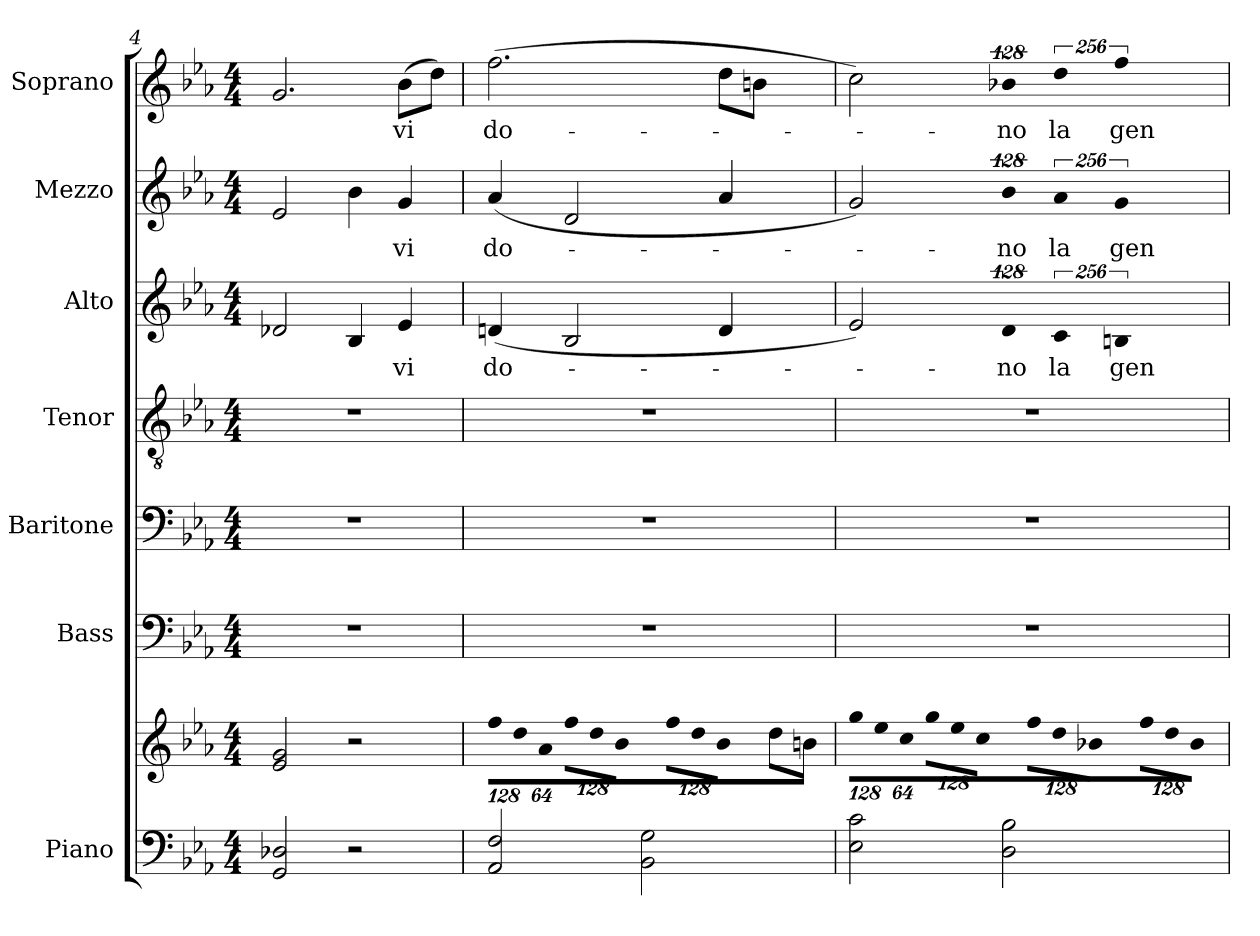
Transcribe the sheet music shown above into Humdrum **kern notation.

**kern	**kern	**kern	**kern	**kern	**kern	**text	**kern	**text	**kern	**text
*part7	*part7	*part6	*part5	*part4	*part3	*part3	*part2	*part2	*part1	*part1
*staff8	*staff7	*staff6	*staff5	*staff4	*staff3	*staff3	*staff2	*staff2	*staff1	*staff1
*I"Piano	*	*I"Bass	*I"Baritone	*I"Tenor	*I"Alto	*	*I"Mezzo	*	*I"Soprano	*
*I'Pno.	*	*I'B.	*I'Bar.	*I'T.	*I'A.	*	*I'M.	*	*I'S.	*
*clefF4	*clefG2	*clefF4	*clefF4	*clefGv2	*clefG2	*	*clefG2	*	*clefG2	*
*	*	*	*	*ITrd7c12	*	*	*	*	*	*
*k[b-e-a-]	*k[b-e-a-]	*k[b-e-a-]	*k[b-e-a-]	*k[b-e-a-]	*k[b-e-a-]	*	*k[b-e-a-]	*	*k[b-e-a-]	*
*E-:	*E-:	*E-:	*E-:	*E-:	*E-:	*	*E-:	*	*E-:	*
*M4/4	*M4/4	*M4/4	*M4/4	*M4/4	*M4/4	*	*M4/4	*	*M4/4	*
=4	=4	=4	=4	=4	=4	=4	=4	=4	=4	=4
2GGi/ 2D-Xi	2e-i/ 2gi	1r	1r	1r	2d-Xi/	.	2e-i/	.	2.gi/	.
2r	2r	.	.	.	4B-i/	.	4b-i\	.	.	.
!	!	!	!	!	!	!LO:LY:b:color=#000000	!	!	!	!
!	!	!	!	!	!	!	!	!LO:LY:b:color=#000000	!	!
!	!	!	!	!	!	!	!	!	!	!LO:LY:b:color=#000000
.	.	.	.	.	4e-i/	vi	4gi/	vi	(8b-i\L	vi
.	.	.	.	.	.	.	.	.	8ddi\J)	.
!!LO:LB:g=z
=5	=5	=5	=5	=5	=5	=5	=5	=5	=5	=5
*	*Xbrackettup	*	*	*	*	*	*	*	*	*
!	!LO:N:vis=8	!	!	!	!	!	!	!	!	!
!	!	!	!	!	!	!LO:LY:b:color=#000000	!	!	!	!
!	!	!	!	!	!	!	!	!LO:LY:b:color=#000000	!	!
!	!	!	!	!	!	!	!	!	!	!LO:LY:b:color=#000000
2AA-i/ 2Fi	1024%85ffi\L	1r	1r	1r	(4dni/	do-	(4a-i/	do-	(2.ffi\	do-
!	!LO:N:vis=8	!	!	!	!	!	!	!	!	!
.	1024%85ddi\	.	.	.	.	.	.	.	.	.
!	!LO:N:vis=8	!	!	!	!	!	!	!	!	!
.	512%43a-i\J	.	.	.	.	.	.	.	.	.
!	!LO:N:vis=8	!	!	!	!	!	!	!	!	!
.	1024%85ffi\L	.	.	.	2B-i/	.	2di/	.	.	.
!	!LO:N:vis=8	!	!	!	!	!	!	!	!	!
.	1024%85ddi\	.	.	.	.	.	.	.	.	.
!	!LO:N:vis=8	!	!	!	!	!	!	!	!	!
.	512%43b-i\J	.	.	.	.	.	.	.	.	.
!	!LO:N:vis=8	!	!	!	!	!	!	!	!	!
2BB-i\ 2Gi	1024%85ffi\L	.	.	.	.	.	.	.	.	.
!	!LO:N:vis=8	!	!	!	!	!	!	!	!	!
.	1024%85ddi\	.	.	.	.	.	.	.	.	.
!	!LO:N:vis=8	!	!	!	!	!	!	!	!	!
.	512%43b-i\J	.	.	.	.	.	.	.	.	.
.	8ddi\L	.	.	.	4di/	.	4a-i/	.	8ddi\L	.
.	8bni\J	.	.	.	.	.	.	.	8bni\J	.
=6	=6	=6	=6	=6	=6	=6	=6	=6	=6	=6
!	!LO:N:vis=8	!	!	!	!	!	!	!	!	!
2E-i\ 2ci	1024%85ggi\L	1r	1r	1r	2e-i/)	.	2gi/)	.	2cci\)	.
!	!LO:N:vis=8	!	!	!	!	!	!	!	!	!
.	1024%85ee-i\	.	.	.	.	.	.	.	.	.
!	!LO:N:vis=8	!	!	!	!	!	!	!	!	!
.	512%43cci\J	.	.	.	.	.	.	.	.	.
!	!LO:N:vis=8	!	!	!	!	!	!	!	!	!
.	1024%85ggi\L	.	.	.	.	.	.	.	.	.
!	!LO:N:vis=8	!	!	!	!	!	!	!	!	!
.	1024%85ee-i\	.	.	.	.	.	.	.	.	.
!	!LO:N:vis=8	!	!	!	!	!	!	!	!	!
.	512%43cci\J	.	.	.	.	.	.	.	.	.
!	!LO:N:vis=8	!	!	!	!LO:N:vis=4	!	!	!	!	!
!	!	!	!	!	!	!LO:LY:b:color=#000000	!LO:N:vis=4	!	!	!
!	!	!	!	!	!	!	!	!LO:LY:b:color=#000000	!LO:N:vis=4	!
!	!	!	!	!	!	!	!	!	!	!LO:LY:b:color=#000000
2Di\ 2B-i	1024%85ffi\L	.	.	.	512%85di/	-no	512%85b-i\	-no	512%85b-Xi\	-no
!	!LO:N:vis=8	!	!	!	!	!	!	!	!	!
.	1024%85ddi\	.	.	.	.	.	.	.	.	.
!	!LO:N:vis=8	!	!	!	!LO:N:vis=4	!	!	!	!	!
!	!	!	!	!	!	!LO:LY:b:color=#000000	!LO:N:vis=4	!	!	!
!	!	!	!	!	!	!	!	!LO:LY:b:color=#000000	!LO:N:vis=4	!
!	!	!	!	!	!	!	!	!	!	!LO:LY:b:color=#000000
.	512%43b-Xi\J	.	.	.	1024%171ci/	la	1024%171a-i/	la	1024%171ddi\	la
!	!LO:N:vis=8	!	!	!	!	!	!	!	!	!
.	1024%85ffi\L	.	.	.	.	.	.	.	.	.
!	!LO:N:vis=8	!	!	!	!LO:N:vis=4	!	!	!	!	!
!	!	!	!	!	!	!LO:LY:b:color=#000000	!LO:N:vis=4	!	!	!
!	!	!	!	!	!	!	!	!LO:LY:b:color=#000000	!LO:N:vis=4	!
!	!	!	!	!	!	!	!	!	!	!LO:LY:b:color=#000000
.	1024%85ddi\	.	.	.	1024%171Bni/	gen-	1024%171gi/	gen-	1024%171ffi\	gen-
!	!LO:N:vis=8	!	!	!	!	!	!	!	!	!
.	512%43b-i\J	.	.	.	.	.	.	.	.	.
=	=	=	=	=	=	=	=	=	=	=
*-	*-	*-	*-	*-	*-	*-	*-	*-	*-	*-
